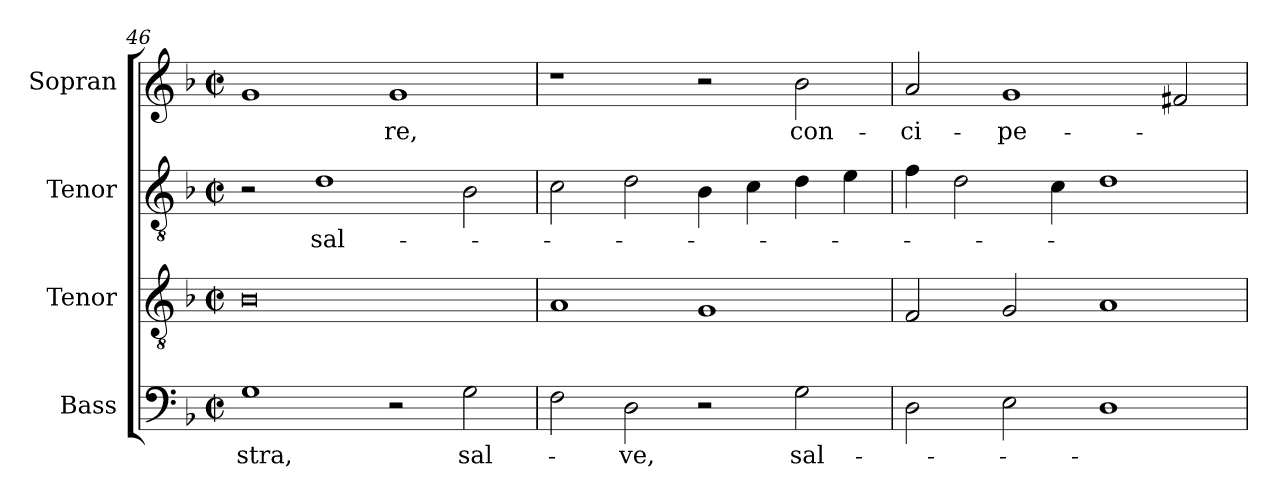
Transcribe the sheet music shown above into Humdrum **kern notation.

**kern	**text	**kern	**kern	**text	**kern	**text
*part4	*part4	*part3	*part2	*part2	*part1	*part1
*staff4	*staff4	*staff3	*staff2	*staff2	*staff1	*staff1
*I"Bass	*	*I"Tenor	*I"Tenor	*	*I"Sopran	*
*	*	*I'Tenor	*	*	*	*
*clefF4	*	*clefGv2	*clefGv2	*	*clefG2	*
*	*	*ITrd7c12	*ITrd7c12	*	*	*
*k[b-]	*	*k[b-]	*k[b-]	*	*k[b-]	*
*F:	*	*F:	*F:	*	*F:	*
*M2/2	*	*M2/2	*M2/2	*	*M2/2	*
*met(c|)	*	*met(c|)	*met(c|)	*	*met(c|)	*
=46	=46	=46	=46	=46	=46	=46
!	!LO:LY:b:color=#000000	!	!	!	!	!
1Gi	-stra,	0BB-i	2r	.	1gi	.
!	!	!	!	!LO:LY:b:color=#000000	!	!
.	.	.	1Di	sal-	.	.
!	!	!	!	!	!	!LO:LY:b:color=#000000
2r	.	.	.	.	1gi	-re,
!	!LO:LY:b:color=#000000	!	!	!	!	!
2Gi\	sal-	.	2BB-i\	.	.	.
=47	=47	=47	=47	=47	=47	=47
2Fi\	.	1AAi	2Ci\	.	1r	.
!	!LO:LY:b:color=#000000	!	!	!	!	!
2Di\	-ve,	.	2Di\	.	.	.
2r	.	1GGi	4BB-i\	.	2r	.
.	.	.	4Ci\	.	.	.
!	!LO:LY:b:color=#000000	!	!	!	!	!
!	!	!	!	!	!	!LO:LY:b:color=#000000
2Gi\	sal-	.	4Di\	.	2b-i\	con-
.	.	.	4Ei\	.	.	.
=48	=48	=48	=48	=48	=48	=48
!	!	!	!	!	!	!LO:LY:b:color=#000000
2Di\	.	2FFi/	4Fi\	.	2ai/	-ci-
.	.	.	2Di\	.	.	.
!	!	!	!	!	!	!LO:LY:b:color=#000000
2Ei\	.	2GGi/	.	.	1gi	-pe-
.	.	.	4Ci\	.	.	.
1Di	.	1AAi	1Di	.	.	.
.	.	.	.	.	2f#Xi/	.
=	=	=	=	=	=	=
*-	*-	*-	*-	*-	*-	*-
